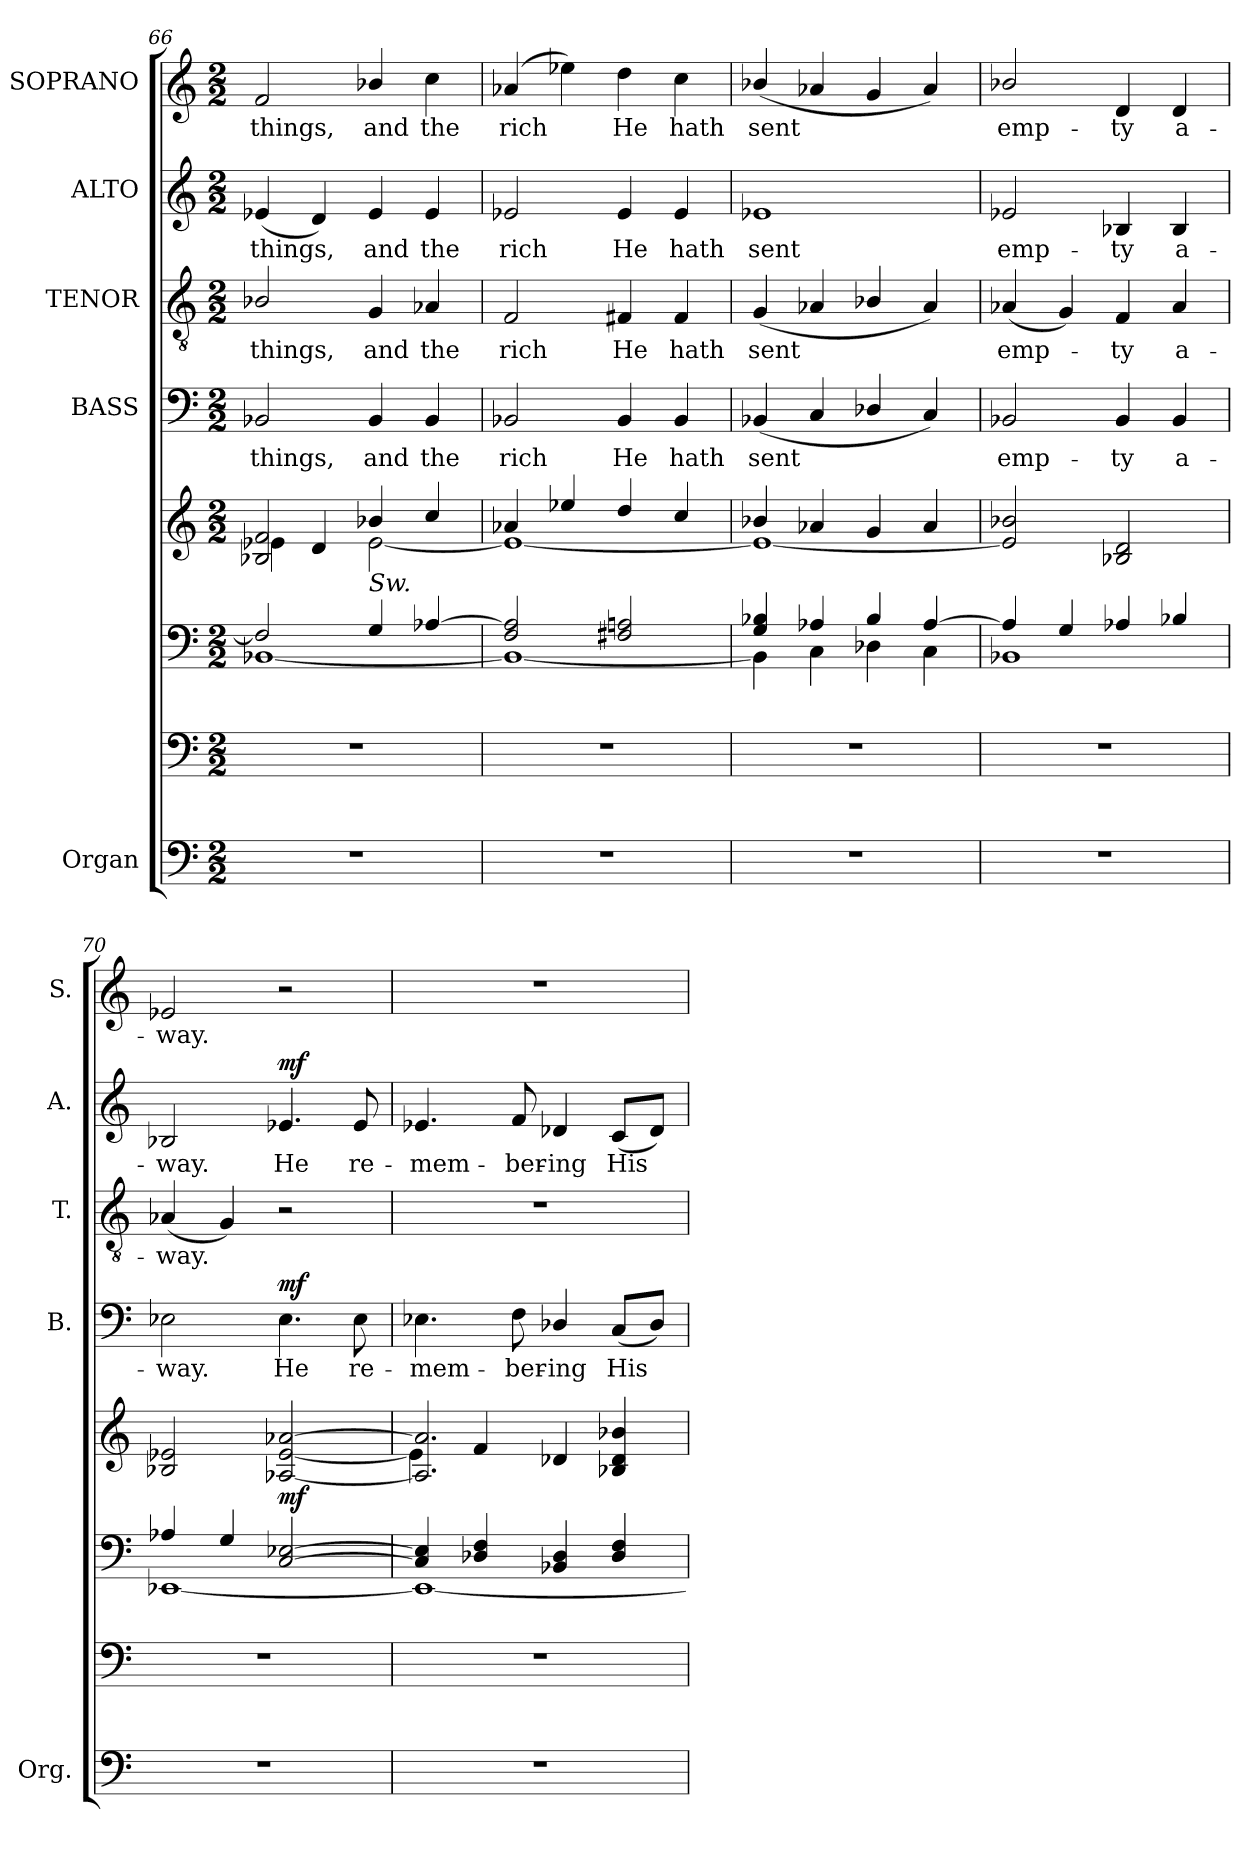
**kern	**kern	**kern	**kern	**dynam	**kern	**text	**dynam	**kern	**text	**kern	**text	**dynam	**kern	**text
*part5	*part5	*part5	*part5	*part5	*part4	*part4	*part4	*part3	*part3	*part2	*part2	*part2	*part1	*part1
*staff8	*staff7	*staff6	*staff5	*staff5/6/7/8	*staff4	*staff4	*staff4	*staff3	*staff3	*staff2	*staff2	*staff2	*staff1	*staff1
*I"Organ	*	*	*	*	*I"BASS	*	*	*I"TENOR	*	*I"ALTO	*	*	*I"SOPRANO	*
*I'Org.	*	*	*	*	*I'B.	*	*	*I'T.	*	*I'A.	*	*	*I'S.	*
!!LO:LB:g=z
*clefF4	*clefF4	*clefF4	*clefG2	*	*clefF4	*	*	*clefGv2	*	*clefG2	*	*	*clefG2	*
*	*	*	*	*	*	*	*	*ITrd7c12	*	*	*	*	*	*
*k[]	*k[]	*k[]	*k[]	*	*k[]	*	*	*k[]	*	*k[]	*	*	*k[]	*
*C:	*C:	*C:	*C:	*	*C:	*	*	*C:	*	*C:	*	*	*C:	*
*M2/2	*M2/2	*M2/2	*M2/2	*	*M2/2	*	*	*M2/2	*	*M2/2	*	*	*M2/2	*
=66	=66	=66	=66	=66	=66	=66	=66	=66	=66	=66	=66	=66	=66	=66
*	*	*^	*^	*	*	*	*	*	*	*	*	*	*	*
!	!	!	!	!	!	!	!	!LO:LY:b:color=#000000	!	!	!	!	!	!	!	!
!	!	!	!	!	!	!	!	!	!	!	!LO:LY:b:color=#000000	!	!	!	!	!
!	!	!	!	!	!	!	!	!	!	!	!	!	!LO:LY:b:color=#000000	!	!	!
!	!	!	!	!	!	!	!	!	!	!	!	!	!	!	!	!LO:LY:b:color=#000000
1r	1r	2Fi/]	[1BB-i	2B-i/ 2fi	4e-i\	.	2BB-i/	things,	.	2BB-i/	things,	(4e-i/	things,	.	2fi/	things,
.	.	.	.	.	4di/	.	.	.	.	.	.	4di/)	.	.	.	.
!	!	!	!	!	!	!	!	!LO:LY:b:color=#000000	!	!	!	!	!	!	!	!
!	!	!	!	!	!	!	!	!	!	!	!LO:LY:b:color=#000000	!	!	!	!	!
!	!	!	!	!	!	!	!	!	!	!	!	!	!LO:LY:b:color=#000000	!	!	!
!	!	!LO:TX:a:i:t=Sw.	!	!	!	!	!	!	!	!	!	!	!	!	!	!
!	!	!	!	!	!	!	!	!	!	!	!	!	!	!	!	!LO:LY:b:color=#000000
.	.	4Gi/	.	4b-i/	[2e-i\	.	4BB-i/	and	.	4GGi/	and	4e-i/	and	.	4b-i/	and
!	!	!	!	!	!	!	!	!LO:LY:b:color=#000000	!	!	!	!	!	!	!	!
!	!	!	!	!	!	!	!	!	!	!	!LO:LY:b:color=#000000	!	!	!	!	!
!	!	!	!	!	!	!	!	!	!	!	!	!	!LO:LY:b:color=#000000	!	!	!
!	!	!	!	!	!	!	!	!	!	!	!	!	!	!	!	!LO:LY:b:color=#000000
.	.	[4A-Xi/	.	4cci/	.	.	4BB-i/	the	.	4AA-Xi/	the	4e-i/	the	.	4cci\	the
=67	=67	=67	=67	=67	=67	=67	=67	=67	=67	=67	=67	=67	=67	=67	=67	=67
!	!	!	!	!	!	!	!	!LO:LY:b:color=#000000	!	!	!	!	!	!	!	!
!	!	!	!	!	!	!	!	!	!	!	!LO:LY:b:color=#000000	!	!	!	!	!
!	!	!	!	!	!	!	!	!	!	!	!	!	!LO:LY:b:color=#000000	!	!	!
!	!	!	!	!	!	!	!	!	!	!	!	!	!	!	!	!LO:LY:b:color=#000000
1r	1r	2Fi/ 2A-i]	1BB-i_	4a-Xi/	1e-i_	.	2BB-i/	rich	.	2FFi/	rich	2e-i/	rich	.	(4a-Xi/	rich
.	.	.	.	4ee-i/	.	.	.	.	.	.	.	.	.	.	4ee-i\)	.
!	!	!	!	!	!	!	!	!LO:LY:b:color=#000000	!	!	!	!	!	!	!	!
!	!	!	!	!	!	!	!	!	!	!	!LO:LY:b:color=#000000	!	!	!	!	!
!	!	!	!	!	!	!	!	!	!	!	!	!	!LO:LY:b:color=#000000	!	!	!
!	!	!	!	!	!	!	!	!	!	!	!	!	!	!	!	!LO:LY:b:color=#000000
.	.	2F#Xi/ 2Ani	.	4ddi/	.	.	4BB-i/	He	.	4FF#Xi/	He	4e-i/	He	.	4ddi\	He
!	!	!	!	!	!	!	!	!LO:LY:b:color=#000000	!	!	!	!	!	!	!	!
!	!	!	!	!	!	!	!	!	!	!	!LO:LY:b:color=#000000	!	!	!	!	!
!	!	!	!	!	!	!	!	!	!	!	!	!	!LO:LY:b:color=#000000	!	!	!
!	!	!	!	!	!	!	!	!	!	!	!	!	!	!	!	!LO:LY:b:color=#000000
.	.	.	.	4cci/	.	.	4BB-i/	hath	.	4FF#i/	hath	4e-i/	hath	.	4cci\	hath
=68	=68	=68	=68	=68	=68	=68	=68	=68	=68	=68	=68	=68	=68	=68	=68	=68
!	!	!	!	!	!	!	!	!LO:LY:b:color=#000000	!	!	!	!	!	!	!	!
!	!	!	!	!	!	!	!	!	!	!	!LO:LY:b:color=#000000	!	!	!	!	!
!	!	!	!	!	!	!	!	!	!	!	!	!	!LO:LY:b:color=#000000	!	!	!
!	!	!	!	!	!	!	!	!	!	!	!	!	!	!	!	!LO:LY:b:color=#000000
1r	1r	4Gi/ 4B-i	4BB-i\]	4b-i/	1e-i_	.	(4BB-i/	sent	.	(4GGi/	sent	1e-i	sent	.	(4b-i/	sent
.	.	4A-Xi/	4Ci\	4a-Xi/	.	.	4Ci/	.	.	4AA-Xi/	.	.	.	.	4a-Xi/	.
.	.	4B-i/	4D-Xi\	4gi/	.	.	4D-Xi/	.	.	4BB-i/	.	.	.	.	4gi/	.
.	.	[4A-i/	4Ci\	4a-i/	.	.	4Ci/)	.	.	4AA-i/)	.	.	.	.	4a-i/)	.
*	*	*	*	*v	*v	*	*	*	*	*	*	*	*	*	*	*
=69	=69	=69	=69	=69	=69	=69	=69	=69	=69	=69	=69	=69	=69	=69	=69
!	!	!	!	!	!	!	!LO:LY:b:color=#000000	!	!	!	!	!	!	!	!
!	!	!	!	!	!	!	!	!	!	!LO:LY:b:color=#000000	!	!	!	!	!
!	!	!	!	!	!	!	!	!	!	!	!	!LO:LY:b:color=#000000	!	!	!
!	!	!	!	!	!	!	!	!	!	!	!	!	!	!	!LO:LY:b:color=#000000
1r	1r	4A-i/]	1BB-i	2e-i/] 2b-i	.	2BB-i/	emp-	.	(4AA-Xi/	emp-	2e-i/	emp-	.	2b-i/	emp-
.	.	4Gi/	.	.	.	.	.	.	4GGi/)	.	.	.	.	.	.
!	!	!	!	!	!	!	!LO:LY:b:color=#000000	!	!	!	!	!	!	!	!
!	!	!	!	!	!	!	!	!	!	!LO:LY:b:color=#000000	!	!	!	!	!
!	!	!	!	!	!	!	!	!	!	!	!	!LO:LY:b:color=#000000	!	!	!
!	!	!	!	!	!	!	!	!	!	!	!	!	!	!	!LO:LY:b:color=#000000
.	.	4A-Xi/	.	2B-i/ 2di	.	4BB-i/	-ty	.	4FFi/	-ty	4B-i/	-ty	.	4di/	-ty
!	!	!	!	!	!	!	!LO:LY:b:color=#000000	!	!	!	!	!	!	!	!
!	!	!	!	!	!	!	!	!	!	!LO:LY:b:color=#000000	!	!	!	!	!
!	!	!	!	!	!	!	!	!	!	!	!	!LO:LY:b:color=#000000	!	!	!
!	!	!	!	!	!	!	!	!	!	!	!	!	!	!	!LO:LY:b:color=#000000
.	.	4B-i/	.	.	.	4BB-i/	a-	.	4AA-i/	a-	4B-i/	a-	.	4di/	a-
=70	=70	=70	=70	=70	=70	=70	=70	=70	=70	=70	=70	=70	=70	=70	=70
!	!	!	!	!	!	!	!LO:LY:b:color=#000000	!	!	!	!	!	!	!	!
!	!	!	!	!	!	!	!	!	!	!LO:LY:b:color=#000000	!	!	!	!	!
!	!	!	!	!	!	!	!	!	!	!	!	!LO:LY:b:color=#000000	!	!	!
!	!	!	!	!	!	!	!	!	!	!	!	!	!	!	!LO:LY:b:color=#000000
1r	1r	4A-Xi/	[1EE-i	2B-i/ 2e-i	.	2E-i\	-way.	.	(4AA-Xi/	-way.	2B-i/	-way.	.	2e-i/	-way.
.	.	4Gi/	.	.	.	.	.	.	4GGi/)	.	.	.	.	.	.
!	!	!	!	!	!	!	!LO:LY:b:color=#000000	!	!	!	!	!	!	!	!
!	!	!	!	!	!	!	!	!	!	!	!	!LO:LY:b:color=#000000	!	!	!
.	.	[2Ci/ [2E-i	.	[2A-Xi/ [2e-i [2a-Xi	mf	4.E-i\	He	mf	2r	.	4.e-i/	He	mf	2r	.
!	!	!	!	!	!	!	!LO:LY:b:color=#000000	!	!	!	!	!	!	!	!
!	!	!	!	!	!	!	!	!	!	!	!	!LO:LY:b:color=#000000	!	!	!
.	.	.	.	.	.	8E-i\	re-	.	.	.	8e-i/	re-	.	.	.
=71	=71	=71	=71	=71	=71	=71	=71	=71	=71	=71	=71	=71	=71	=71	=71
*	*	*	*	*^	*	*	*	*	*	*	*	*	*	*	*
!	!	!	!	!	!	!	!	!LO:LY:b:color=#000000	!	!	!	!	!	!	!	!
!	!	!	!	!	!	!	!	!	!	!	!	!	!LO:LY:b:color=#000000	!	!	!
1r	1r	4Ci/] 4E-i]	1EE-i_	2.A-i/] 2.a-i]	4e-i\]	.	4.E-i\	-mem-	.	1r	.	4.e-i/	-mem-	.	1r	.
.	.	4D-Xi/ 4Fi	.	.	4fi/	.	.	.	.	.	.	.	.	.	.	.
!	!	!	!	!	!	!	!	!LO:LY:b:color=#000000	!	!	!	!	!	!	!	!
!	!	!	!	!	!	!	!	!	!	!	!	!	!LO:LY:b:color=#000000	!	!	!
.	.	.	.	.	.	.	8Fi\	-ber-	.	.	.	8fi/	-ber-	.	.	.
!	!	!	!	!	!	!	!	!LO:LY:b:color=#000000	!	!	!	!	!	!	!	!
!	!	!	!	!	!	!	!	!	!	!	!	!	!LO:LY:b:color=#000000	!	!	!
.	.	4BB-i/ 4D-i	.	.	4d-Xi/	.	4D-Xi/	-ing	.	.	.	4d-Xi/	-ing	.	.	.
!	!	!	!	!	!	!	!	!LO:LY:b:color=#000000	!	!	!	!	!	!	!	!
!	!	!	!	!	!	!	!	!	!	!	!	!	!LO:LY:b:color=#000000	!	!	!
.	.	4D-i/ 4Fi	.	4B-i/ 4d-i 4b-i	4ryy	.	(8Ci/L	His	.	.	.	(8ci/L	His	.	.	.
.	.	.	.	.	.	.	8D-i/J)	.	.	.	.	8d-i/J)	.	.	.	.
*	*	*v	*v	*	*	*	*	*	*	*	*	*	*	*	*	*
*	*	*	*v	*v	*	*	*	*	*	*	*	*	*	*	*
=	=	=	=	=	=	=	=	=	=	=	=	=	=	=
*-	*-	*-	*-	*-	*-	*-	*-	*-	*-	*-	*-	*-	*-	*-
